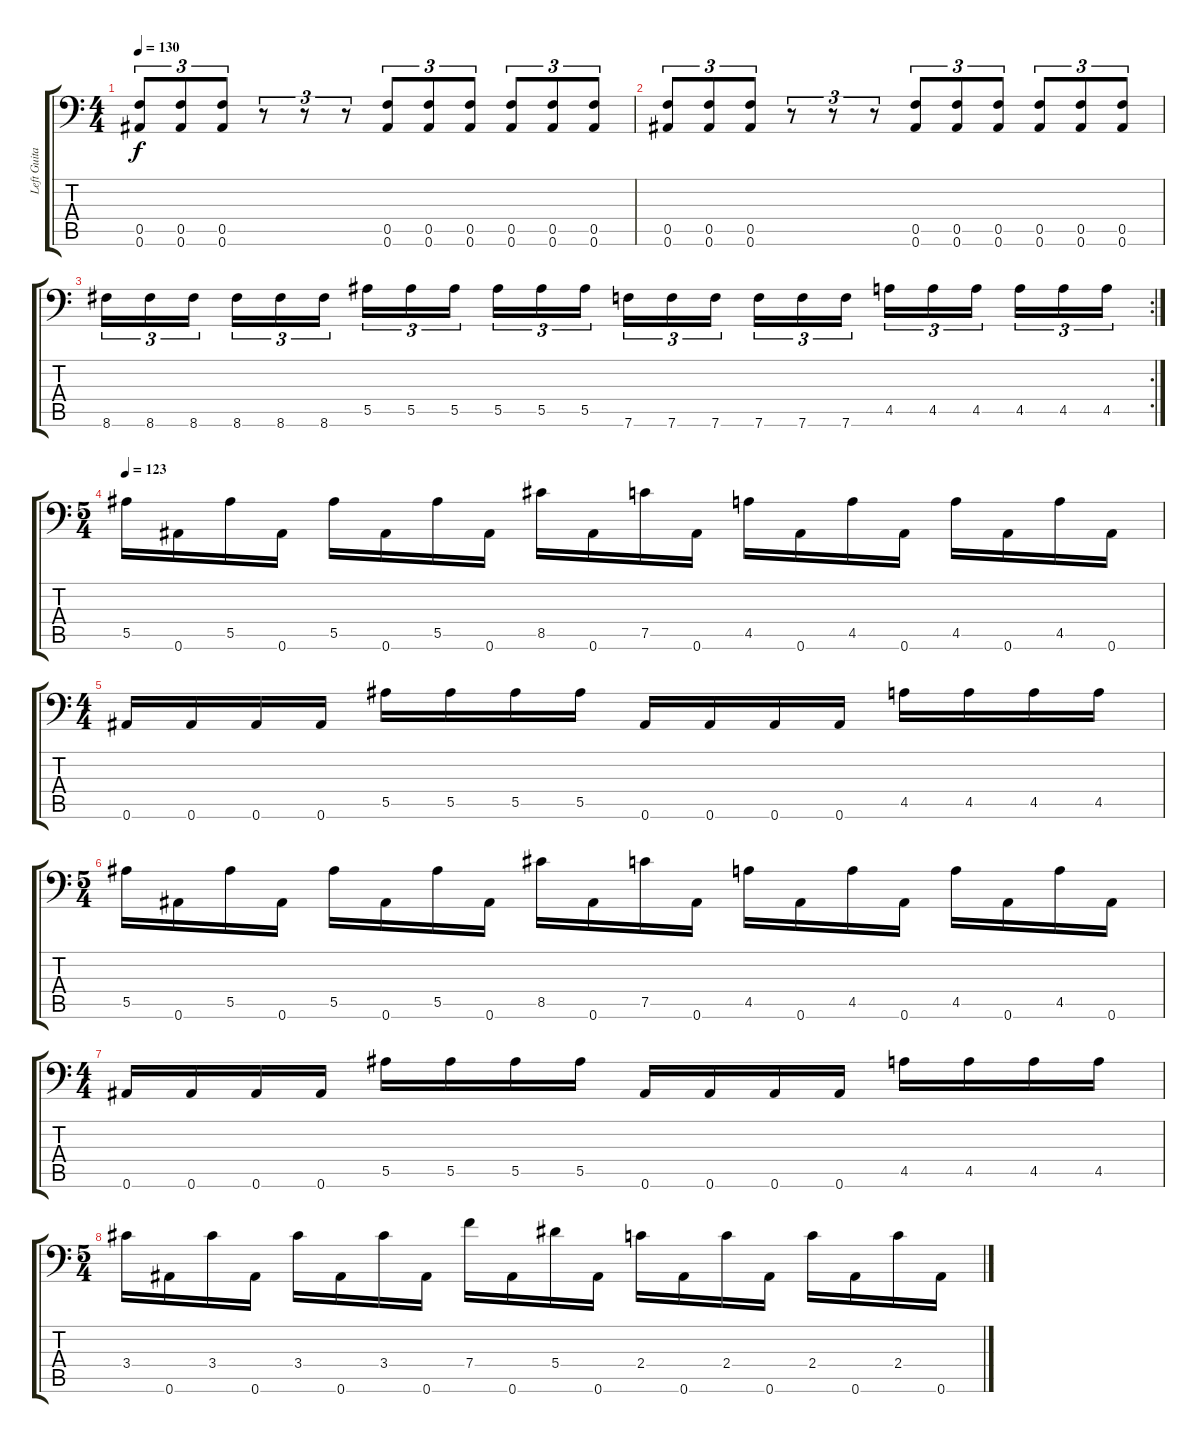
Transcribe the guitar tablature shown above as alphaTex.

\track ("Left Guitar" "Left Guita") {instrument distortionguitar}
\staff {score tabs}
\tuning (C4 G3 Eb3 Bb2 F2 Bb1) {hide}
\ts (4 4)
\tempo 130
\clef f4
\ks c
(0.5 0.6).8{tu (3 2) dy f} (0.5 0.6).8{tu (3 2)} (0.5 0.6).8{tu (3 2)} r.8{tu (3 2)} r.8{tu (3 2)} r.8{tu (3 2)} (0.5 0.6).8{tu (3 2)} (0.5 0.6).8{tu (3 2)} (0.5 0.6).8{tu (3 2)} (0.5 0.6).8{tu (3 2)} (0.5 0.6).8{tu (3 2)} (0.5 0.6).8{tu (3 2)} |
(0.5 0.6).8{tu (3 2)} (0.5 0.6).8{tu (3 2)} (0.5 0.6).8{tu (3 2)} r.8{tu (3 2)} r.8{tu (3 2)} r.8{tu (3 2)} (0.5 0.6).8{tu (3 2)} (0.5 0.6).8{tu (3 2)} (0.5 0.6).8{tu (3 2)} (0.5 0.6).8{tu (3 2)} (0.5 0.6).8{tu (3 2)} (0.5 0.6).8{tu (3 2)} |
\rc 2
8.6.16{tu (3 2)} 8.6.16{tu (3 2)} 8.6.16{tu (3 2) beam splitsecondary} 8.6.16{tu (3 2)} 8.6.16{tu (3 2)} 8.6.16{tu (3 2)} 5.5.16{tu (3 2)} 5.5.16{tu (3 2)} 5.5.16{tu (3 2) beam splitsecondary} 5.5.16{tu (3 2)} 5.5.16{tu (3 2)} 5.5.16{tu (3 2)} 7.6.16{tu (3 2)} 7.6.16{tu (3 2)} 7.6.16{tu (3 2) beam splitsecondary} 7.6.16{tu (3 2)} 7.6.16{tu (3 2)} 7.6.16{tu (3 2)} 4.5.16{tu (3 2)} 4.5.16{tu (3 2)} 4.5.16{tu (3 2) beam splitsecondary} 4.5.16{tu (3 2)} 4.5.16{tu (3 2)} 4.5.16{tu (3 2)} |
\ts (5 4)
\tempo 123
5.5.16 0.6.16 5.5.16 0.6.16 5.5.16 0.6.16 5.5.16 0.6.16 8.5.16 0.6.16 7.5.16 0.6.16 4.5.16 0.6.16 4.5.16 0.6.16 4.5.16 0.6.16 4.5.16 0.6.16 |
\ts (4 4)
0.6.16 0.6.16 0.6.16 0.6.16 5.5.16 5.5.16 5.5.16 5.5.16 0.6.16 0.6.16 0.6.16 0.6.16 4.5.16 4.5.16 4.5.16 4.5.16 |
\ts (5 4)
5.5.16 0.6.16 5.5.16 0.6.16 5.5.16 0.6.16 5.5.16 0.6.16 8.5.16 0.6.16 7.5.16 0.6.16 4.5.16 0.6.16 4.5.16 0.6.16 4.5.16 0.6.16 4.5.16 0.6.16 |
\ts (4 4)
0.6.16 0.6.16 0.6.16 0.6.16 5.5.16 5.5.16 5.5.16 5.5.16 0.6.16 0.6.16 0.6.16 0.6.16 4.5.16 4.5.16 4.5.16 4.5.16 |
\ts (5 4)
3.4.16 0.6.16 3.4.16 0.6.16 3.4.16 0.6.16 3.4.16 0.6.16 7.4.16 0.6.16 5.4.16 0.6.16 2.4.16 0.6.16 2.4.16 0.6.16 2.4.16 0.6.16 2.4.16 0.6.16
